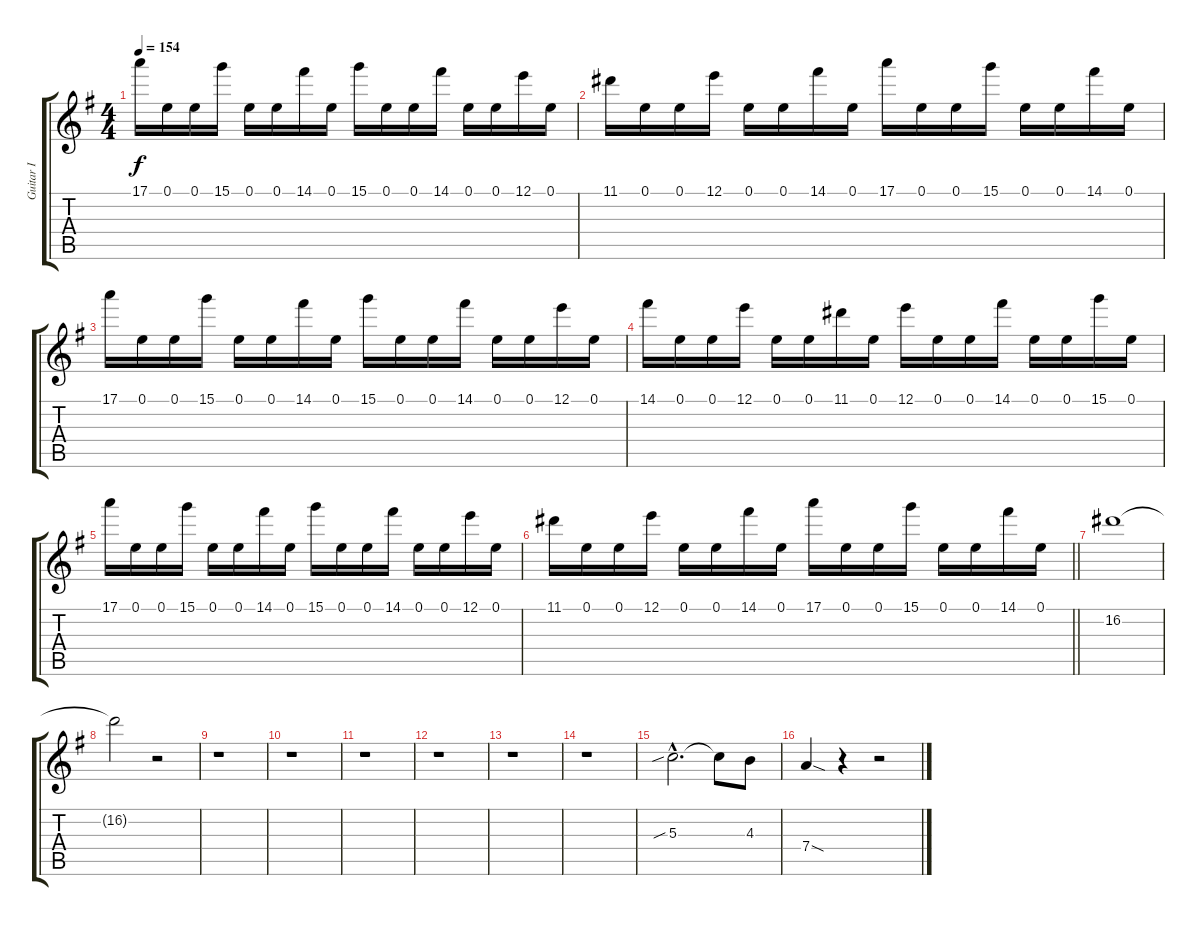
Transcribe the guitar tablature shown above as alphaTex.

\track ("Guitar I" "Guitar I") {instrument overdrivenguitar}
\staff {score tabs}
\tuning (E4 B3 G3 D3 A2 E2) {hide}
\ts (4 4)
\tempo 154
\clef g2
\ks g
17.1.16{dy f} 0.1.16 0.1.16 15.1.16 0.1.16 0.1.16 14.1.16 0.1.16 15.1.16 0.1.16 0.1.16 14.1.16 0.1.16 0.1.16 12.1.16 0.1.16 |
11.1.16 0.1.16 0.1.16 12.1.16 0.1.16 0.1.16 14.1.16 0.1.16 17.1.16 0.1.16 0.1.16 15.1.16 0.1.16 0.1.16 14.1.16 0.1.16 |
17.1.16 0.1.16 0.1.16 15.1.16 0.1.16 0.1.16 14.1.16 0.1.16 15.1.16 0.1.16 0.1.16 14.1.16 0.1.16 0.1.16 12.1.16 0.1.16 |
14.1.16 0.1.16 0.1.16 12.1.16 0.1.16 0.1.16 11.1.16 0.1.16 12.1.16 0.1.16 0.1.16 14.1.16 0.1.16 0.1.16 15.1.16 0.1.16 |
17.1.16 0.1.16 0.1.16 15.1.16 0.1.16 0.1.16 14.1.16 0.1.16 15.1.16 0.1.16 0.1.16 14.1.16 0.1.16 0.1.16 12.1.16 0.1.16 |
\barLineRight lightlight
11.1.16 0.1.16 0.1.16 12.1.16 0.1.16 0.1.16 14.1.16 0.1.16 17.1.16 0.1.16 0.1.16 15.1.16 0.1.16 0.1.16 14.1.16 0.1.16 |
16.2.1 |
16.2{t}.2 r.2 |
r.1 |
r.1 |
r.1 |
r.1 |
r.1 |
r.1 |
5.3{sib hac}.2{d} 5.3{t}.8 4.3.8 |
7.4{sod}.4 r.4 r.2
